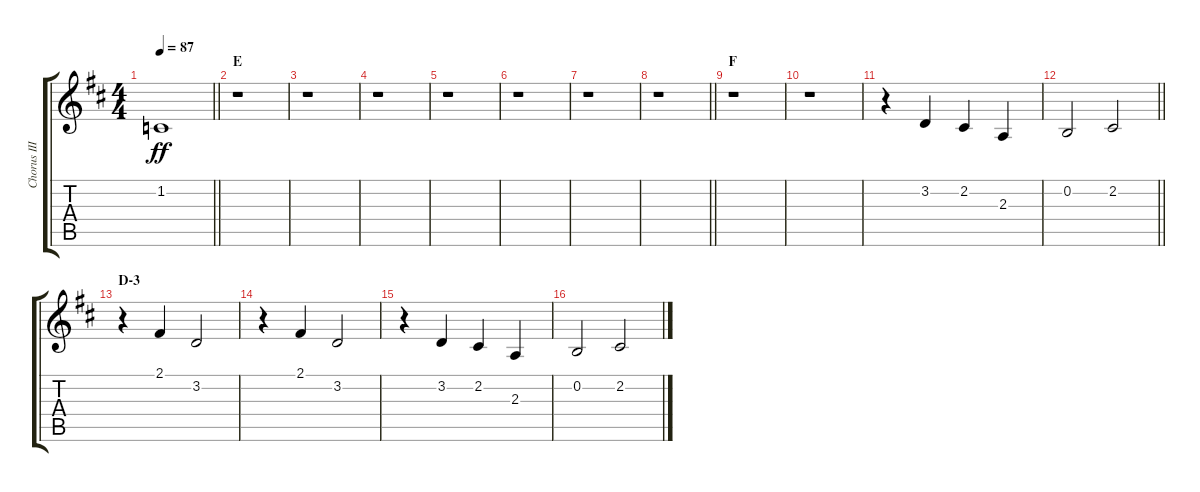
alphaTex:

\track ("Chorus III" "Chorus III") {instrument voiceoohs}
\staff {score tabs}
\tuning (E4 B3 G3 D3 A2 E2) {hide}
\ts (4 4)
\tempo 87
\clef g2
\barLineRight lightlight
\ks d
1.2.1{dy ff} |
\section ("" "E")
r.1 |
r.1 |
r.1 |
r.1 |
r.1 |
r.1 |
\barLineRight lightlight
r.1 |
\section ("" "F")
r.1 |
r.1 |
r.4 3.2.4 2.2.4 2.3.4 |
\barLineRight lightlight
0.2.2 2.2.2 |
\section ("" "D-3")
r.4 2.1.4 3.2.2 |
r.4 2.1.4 3.2.2 |
r.4 3.2.4 2.2.4 2.3.4 |
0.2.2 2.2.2
